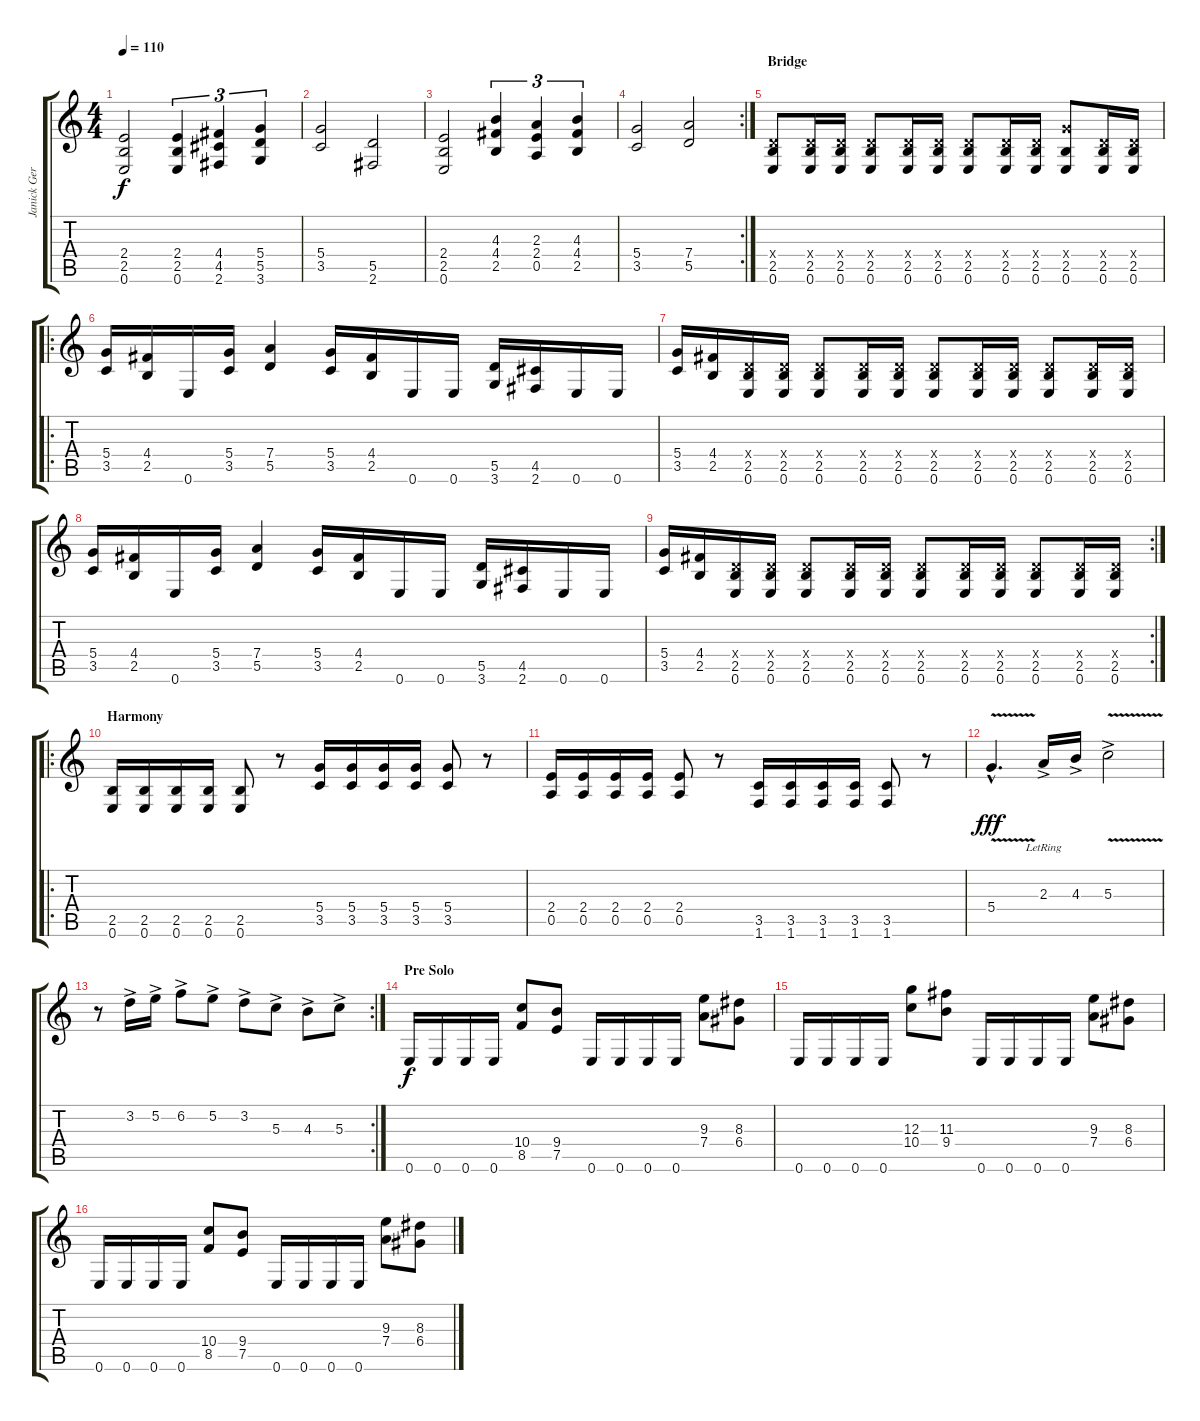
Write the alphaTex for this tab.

\track ("Janick Gers : (Distortion)" "Janick Ger") {instrument distortionguitar}
\staff {score tabs}
\tuning (E4 B3 G3 D3 A2 E2) {hide}
\ts (4 4)
\tempo 110
\clef g2
\ks c
(2.4 2.5 0.6).2{dy f} (2.4 2.5 0.6).4{tu (3 2)} (4.4 4.5 2.6).4{tu (3 2)} (5.4 5.5 3.6).4{tu (3 2)} |
(5.4 3.5).2 (5.5 2.6).2 |
(2.4 2.5 0.6).2 (4.3 4.4 2.5).4{tu (3 2)} (2.3 2.4 0.5).4{tu (3 2)} (4.3 4.4 2.5).4{tu (3 2)} |
\rc 2
(5.4 3.5).2 (7.4 5.5).2 |
\section ("" "Bridge")
(0.4{x} 2.5 0.6).8 (0.4{x} 2.5 0.6).16 (0.4{x} 2.5 0.6).16 (0.4{x} 2.5 0.6).8 (0.4{x} 2.5 0.6).16 (0.4{x} 2.5 0.6).16 (0.4{x} 2.5 0.6).8 (0.4{x} 2.5 0.6).16 (0.4{x} 2.5 0.6).16 (5.4{x} 2.5 0.6).8 (0.4{x} 2.5 0.6).16 (0.4{x} 2.5 0.6).16 |
\ro
(5.4 3.5).16 (4.4 2.5).16 0.6.16 (5.4 3.5).16 (7.4 5.5).4 (5.4 3.5).16 (4.4 2.5).16 0.6.16 0.6.16 (5.5 3.6).16 (4.5 2.6).16 0.6.16 0.6.16 |
(5.4 3.5).16 (4.4 2.5).16 (0.4{x} 2.5 0.6).16 (0.4{x} 2.5 0.6).16 (0.4{x} 2.5 0.6).8 (0.4{x} 2.5 0.6).16 (0.4{x} 2.5 0.6).16 (0.4{x} 2.5 0.6).8 (0.4{x} 2.5 0.6).16 (0.4{x} 2.5 0.6).16 (0.4{x} 2.5 0.6).8 (0.4{x} 2.5 0.6).16 (0.4{x} 2.5 0.6).16 |
(5.4 3.5).16 (4.4 2.5).16 0.6.16 (5.4 3.5).16 (7.4 5.5).4 (5.4 3.5).16 (4.4 2.5).16 0.6.16 0.6.16 (5.5 3.6).16 (4.5 2.6).16 0.6.16 0.6.16 |
\rc 2
(5.4 3.5).16 (4.4 2.5).16 (0.4{x} 2.5 0.6).16 (0.4{x} 2.5 0.6).16 (0.4{x} 2.5 0.6).8 (0.4{x} 2.5 0.6).16 (0.4{x} 2.5 0.6).16 (0.4{x} 2.5 0.6).8 (0.4{x} 2.5 0.6).16 (0.4{x} 2.5 0.6).16 (0.4{x} 2.5 0.6).8 (0.4{x} 2.5 0.6).16 (0.4{x} 2.5 0.6).16 |
\ro
\section ("" "Harmony")
(2.5 0.6).16 (2.5 0.6).16 (2.5 0.6).16 (2.5 0.6).16 (2.5 0.6).8 r.8 (5.4 3.5).16 (5.4 3.5).16 (5.4 3.5).16 (5.4 3.5).16 (5.4 3.5).8 r.8 |
(2.4 0.5).16 (2.4 0.5).16 (2.4 0.5).16 (2.4 0.5).16 (2.4 0.5).8 r.8 (3.5 1.6).16 (3.5 1.6).16 (3.5 1.6).16 (3.5 1.6).16 (3.5 1.6).8 r.8 |
5.4{v hac}.4{d dy fff} 2.3{ac lr}.16 4.3{ac}.16 5.3{v ac}.2 |
\rc 2
r.8 3.2{ac}.16 5.2{ac}.16 6.2{ac}.8 5.2{ac}.8 3.2{ac}.8 5.3{ac}.8 4.3{ac}.8 5.3{ac}.8 |
\section ("" "Pre Solo")
0.6.16{dy f} 0.6.16 0.6.16 0.6.16 (10.4 8.5).8 (9.4 7.5).8 0.6.16 0.6.16 0.6.16 0.6.16 (9.3 7.4).8 (8.3 6.4).8 |
0.6.16 0.6.16 0.6.16 0.6.16 (12.3 10.4).8 (11.3 9.4).8 0.6.16 0.6.16 0.6.16 0.6.16 (9.3 7.4).8 (8.3 6.4).8 |
0.6.16 0.6.16 0.6.16 0.6.16 (10.4 8.5).8 (9.4 7.5).8 0.6.16 0.6.16 0.6.16 0.6.16 (9.3 7.4).8 (8.3 6.4).8
